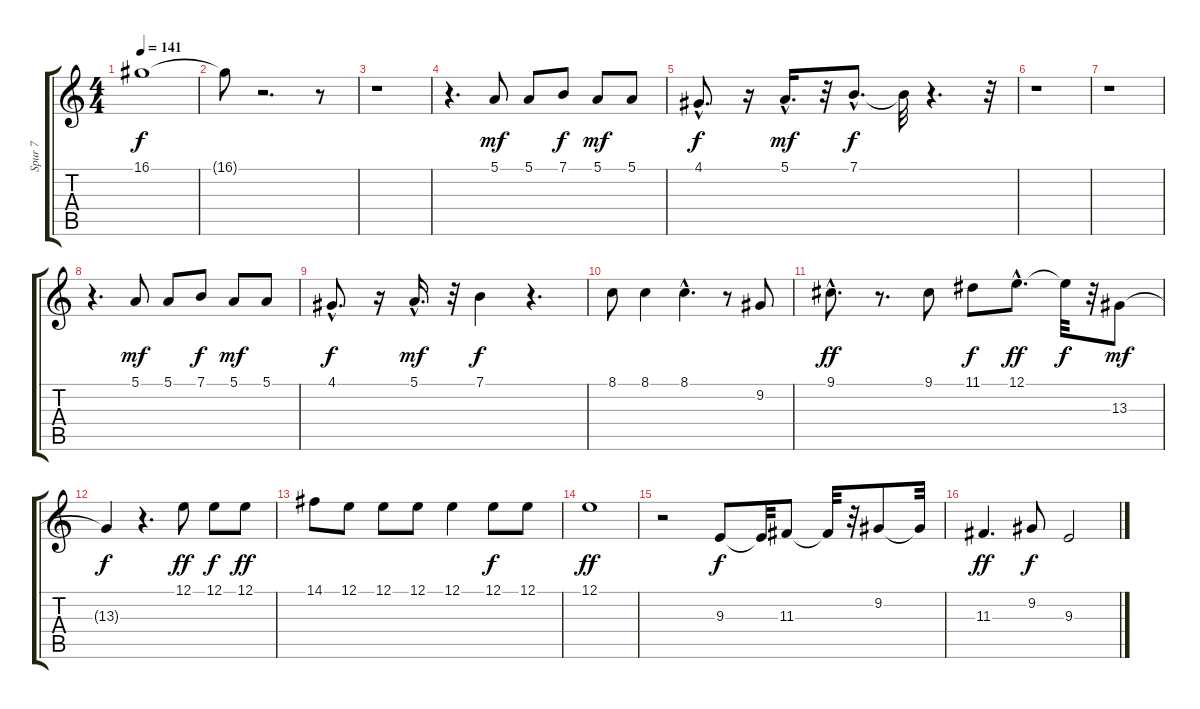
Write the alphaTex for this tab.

\track ("Spur 7" "Spur 7") {instrument lead3calliope}
\staff {score tabs}
\tuning (E4 B3 G3 D3 A2 E2) {hide}
\ts (4 4)
\tempo 141
\clef g2
\ks c
16.1.1{dy f} |
16.1{t}.8 r.2{d} r.8 |
r.1 |
r.4{d} 5.1.8{dy mf} 5.1.8 7.1.8{dy f} 5.1.8{dy mf} 5.1.8 |
4.1{hac}.8{d dy f} r.16 5.1{hac}.16{d dy mf} r.32 7.1{hac}.8{d dy f} 7.1{t}.32 r.4{d} r.32 |
r.1 |
r.1 |
r.4{d} 5.1.8{dy mf} 5.1.8 7.1.8{dy f} 5.1.8{dy mf} 5.1.8 |
4.1{hac}.8{d dy f} r.16 5.1{hac}.16{d dy mf} r.32 7.1.4{dy f} r.4{d} |
8.1.8 8.1.4 8.1{hac}.4{d} r.8 9.2.8 |
9.1{hac}.8{d dy ff} r.8{d} 9.1.8 11.1.8{dy f} 12.1{hac}.8{d dy ff} 12.1{t}.32{dy f} r.32 13.3.8{dy mf} |
13.3{t}.4{dy f} r.4{d} 12.1.8{dy ff} 12.1.8{dy f} 12.1.8{dy ff} |
14.1.8 12.1.8 12.1.8 12.1.8 12.1.4 12.1.8{dy f} 12.1.8 |
12.1.1{dy ff} |
r.2 9.3.8{dy f} 9.3{t}.32 11.3.8 11.3{t}.32 r.32 9.2.8 9.2{t}.32 |
11.3.4{d dy ff} 9.2.8{dy f} 9.3.2
